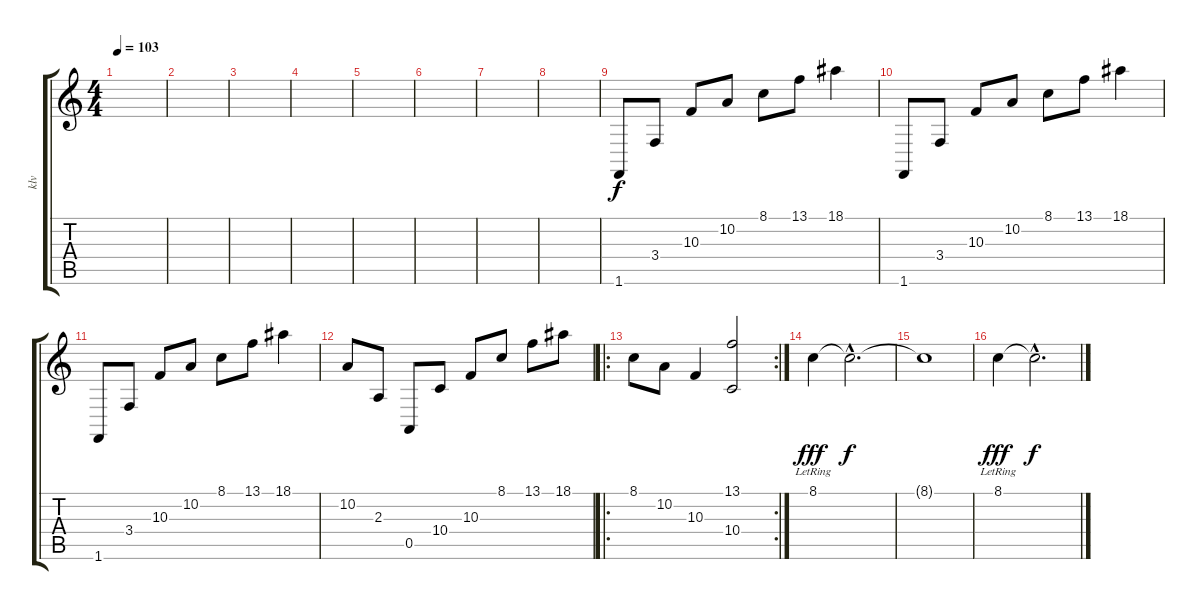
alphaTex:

\track ("klv" "klv") {instrument brightacousticpiano}
\staff {score tabs}
\tuning (E4 B3 G3 D3 A2 E2) {hide}
\ts (4 4)
\tempo 103
\clef g2
\ks c
|
|
|
|
|
|
|
|
1.6.8 3.4.8 10.3.8 10.2.8 8.1.8 13.1.8 18.1.4 |
1.6.8 3.4.8 10.3.8 10.2.8 8.1.8 13.1.8 18.1.4 |
1.6.8 3.4.8 10.3.8 10.2.8 8.1.8 13.1.8 18.1.4 |
10.2.8 2.3.8 0.5.8 10.4.8 10.3.8 8.1.8 13.1.8 18.1.8 |
\ro
\rc 2
8.1.8 10.2.8 10.3.4 (13.1 10.4).2 |
8.1{lr}.4{dy fff} 8.1{hac t}.2{d dy f} |
8.1{t}.1 |
8.1{lr}.4{dy fff} 8.1{hac t}.2{d dy f}
